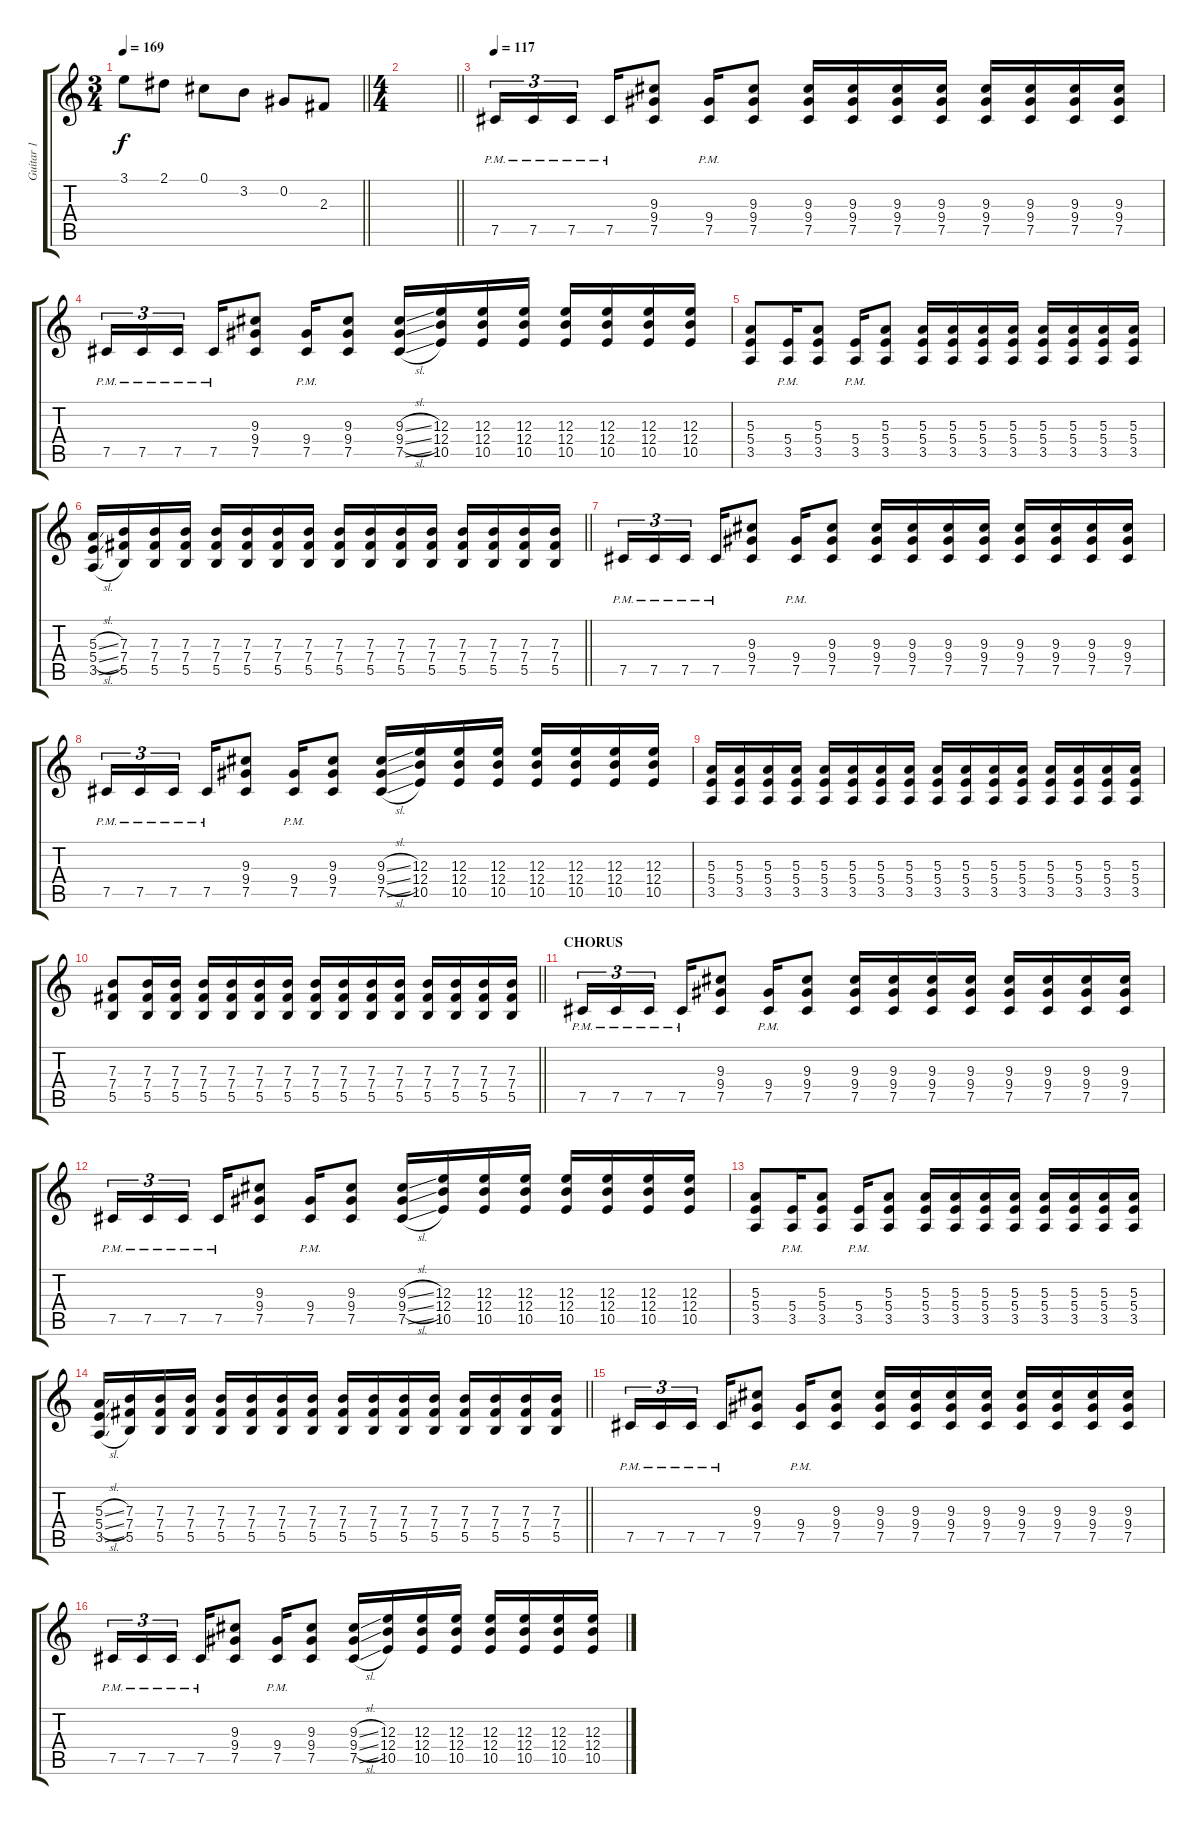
\track ("Guitar 1" "Guitar 1") {instrument distortionguitar}
\staff {score tabs}
\tuning (Db4 Ab3 E3 B2 Gb2 Db2) {hide}
\ts (3 4)
\tempo 169
\clef g2
\barLineRight lightlight
\ks c
3.1.8{dy f} 2.1.8 0.1.8 3.2.8 0.2.8 2.3.8 |
\ts (4 4)
\barLineRight lightlight
|
\section ("" "")
\tempo 117
7.5{pm}.16{tu (3 2)} 7.5{pm}.16{tu (3 2)} 7.5{pm}.16{tu (3 2) beam splitsecondary} 7.5{pm}.16 (9.3 9.4 7.5).8 (9.4{pm} 7.5{pm}).16 (9.3 9.4 7.5).8 (9.3 9.4 7.5).16 (9.3 9.4 7.5).16 (9.3 9.4 7.5).16 (9.3 9.4 7.5).16 (9.3 9.4 7.5).16 (9.3 9.4 7.5).16 (9.3 9.4 7.5).16 (9.3 9.4 7.5).16 |
7.5{pm}.16{tu (3 2)} 7.5{pm}.16{tu (3 2)} 7.5{pm}.16{tu (3 2) beam splitsecondary} 7.5{pm}.16 (9.3 9.4 7.5).8 (9.4{pm} 7.5{pm}).16 (9.3 9.4 7.5).8 (9.3{sl} 9.4{sl} 7.5{sl}).16 (12.3 12.4 10.5).16 (12.3 12.4 10.5).16 (12.3 12.4 10.5).16 (12.3 12.4 10.5).16 (12.3 12.4 10.5).16 (12.3 12.4 10.5).16 (12.3 12.4 10.5).16 |
(5.3 5.4 3.5).8 (5.4{pm} 3.5{pm}).16 (5.3 5.4 3.5).8 (5.4{pm} 3.5{pm}).16 (5.3 5.4 3.5).8 (5.3 5.4 3.5).16 (5.3 5.4 3.5).16 (5.3 5.4 3.5).16 (5.3 5.4 3.5).16 (5.3 5.4 3.5).16 (5.3 5.4 3.5).16 (5.3 5.4 3.5).16 (5.3 5.4 3.5).16 |
\barLineRight lightlight
(5.3{sl} 5.4{sl} 3.5{sl}).16 (7.3 7.4 5.5).16 (7.3 7.4 5.5).16 (7.3 7.4 5.5).16 (7.3 7.4 5.5).16 (7.3 7.4 5.5).16 (7.3 7.4 5.5).16 (7.3 7.4 5.5).16 (7.3 7.4 5.5).16 (7.3 7.4 5.5).16 (7.3 7.4 5.5).16 (7.3 7.4 5.5).16 (7.3 7.4 5.5).16 (7.3 7.4 5.5).16 (7.3 7.4 5.5).16 (7.3 7.4 5.5).16 |
7.5{pm}.16{tu (3 2)} 7.5{pm}.16{tu (3 2)} 7.5{pm}.16{tu (3 2) beam splitsecondary} 7.5{pm}.16 (9.3 9.4 7.5).8 (9.4{pm} 7.5{pm}).16 (9.3 9.4 7.5).8 (9.3 9.4 7.5).16 (9.3 9.4 7.5).16 (9.3 9.4 7.5).16 (9.3 9.4 7.5).16 (9.3 9.4 7.5).16 (9.3 9.4 7.5).16 (9.3 9.4 7.5).16 (9.3 9.4 7.5).16 |
7.5{pm}.16{tu (3 2)} 7.5{pm}.16{tu (3 2)} 7.5{pm}.16{tu (3 2) beam splitsecondary} 7.5{pm}.16 (9.3 9.4 7.5).8 (9.4{pm} 7.5{pm}).16 (9.3 9.4 7.5).8 (9.3{sl} 9.4{sl} 7.5{sl}).16 (12.3 12.4 10.5).16 (12.3 12.4 10.5).16 (12.3 12.4 10.5).16 (12.3 12.4 10.5).16 (12.3 12.4 10.5).16 (12.3 12.4 10.5).16 (12.3 12.4 10.5).16 |
(5.3 5.4 3.5).16 (5.3 5.4 3.5).16 (5.3 5.4 3.5).16 (5.3 5.4 3.5).16 (5.3 5.4 3.5).16 (5.3 5.4 3.5).16 (5.3 5.4 3.5).16 (5.3 5.4 3.5).16 (5.3 5.4 3.5).16 (5.3 5.4 3.5).16 (5.3 5.4 3.5).16 (5.3 5.4 3.5).16 (5.3 5.4 3.5).16 (5.3 5.4 3.5).16 (5.3 5.4 3.5).16 (5.3 5.4 3.5).16 |
\barLineRight lightlight
(7.3 7.4 5.5).8 (7.3 7.4 5.5).16 (7.3 7.4 5.5).16 (7.3 7.4 5.5).16 (7.3 7.4 5.5).16 (7.3 7.4 5.5).16 (7.3 7.4 5.5).16 (7.3 7.4 5.5).16 (7.3 7.4 5.5).16 (7.3 7.4 5.5).16 (7.3 7.4 5.5).16 (7.3 7.4 5.5).16 (7.3 7.4 5.5).16 (7.3 7.4 5.5).16 (7.3 7.4 5.5).16 |
\section ("" "CHORUS")
7.5{pm}.16{tu (3 2)} 7.5{pm}.16{tu (3 2)} 7.5{pm}.16{tu (3 2) beam splitsecondary} 7.5{pm}.16 (9.3 9.4 7.5).8 (9.4{pm} 7.5{pm}).16 (9.3 9.4 7.5).8 (9.3 9.4 7.5).16 (9.3 9.4 7.5).16 (9.3 9.4 7.5).16 (9.3 9.4 7.5).16 (9.3 9.4 7.5).16 (9.3 9.4 7.5).16 (9.3 9.4 7.5).16 (9.3 9.4 7.5).16 |
7.5{pm}.16{tu (3 2)} 7.5{pm}.16{tu (3 2)} 7.5{pm}.16{tu (3 2) beam splitsecondary} 7.5{pm}.16 (9.3 9.4 7.5).8 (9.4{pm} 7.5{pm}).16 (9.3 9.4 7.5).8 (9.3{sl} 9.4{sl} 7.5{sl}).16 (12.3 12.4 10.5).16 (12.3 12.4 10.5).16 (12.3 12.4 10.5).16 (12.3 12.4 10.5).16 (12.3 12.4 10.5).16 (12.3 12.4 10.5).16 (12.3 12.4 10.5).16 |
(5.3 5.4 3.5).8 (5.4{pm} 3.5{pm}).16 (5.3 5.4 3.5).8 (5.4{pm} 3.5{pm}).16 (5.3 5.4 3.5).8 (5.3 5.4 3.5).16 (5.3 5.4 3.5).16 (5.3 5.4 3.5).16 (5.3 5.4 3.5).16 (5.3 5.4 3.5).16 (5.3 5.4 3.5).16 (5.3 5.4 3.5).16 (5.3 5.4 3.5).16 |
\barLineRight lightlight
(5.3{sl} 5.4{sl} 3.5{sl}).16 (7.3 7.4 5.5).16 (7.3 7.4 5.5).16 (7.3 7.4 5.5).16 (7.3 7.4 5.5).16 (7.3 7.4 5.5).16 (7.3 7.4 5.5).16 (7.3 7.4 5.5).16 (7.3 7.4 5.5).16 (7.3 7.4 5.5).16 (7.3 7.4 5.5).16 (7.3 7.4 5.5).16 (7.3 7.4 5.5).16 (7.3 7.4 5.5).16 (7.3 7.4 5.5).16 (7.3 7.4 5.5).16 |
7.5{pm}.16{tu (3 2)} 7.5{pm}.16{tu (3 2)} 7.5{pm}.16{tu (3 2) beam splitsecondary} 7.5{pm}.16 (9.3 9.4 7.5).8 (9.4{pm} 7.5{pm}).16 (9.3 9.4 7.5).8 (9.3 9.4 7.5).16 (9.3 9.4 7.5).16 (9.3 9.4 7.5).16 (9.3 9.4 7.5).16 (9.3 9.4 7.5).16 (9.3 9.4 7.5).16 (9.3 9.4 7.5).16 (9.3 9.4 7.5).16 |
7.5{pm}.16{tu (3 2)} 7.5{pm}.16{tu (3 2)} 7.5{pm}.16{tu (3 2) beam splitsecondary} 7.5{pm}.16 (9.3 9.4 7.5).8 (9.4{pm} 7.5{pm}).16 (9.3 9.4 7.5).8 (9.3{sl} 9.4{sl} 7.5{sl}).16 (12.3 12.4 10.5).16 (12.3 12.4 10.5).16 (12.3 12.4 10.5).16 (12.3 12.4 10.5).16 (12.3 12.4 10.5).16 (12.3 12.4 10.5).16 (12.3 12.4 10.5).16
